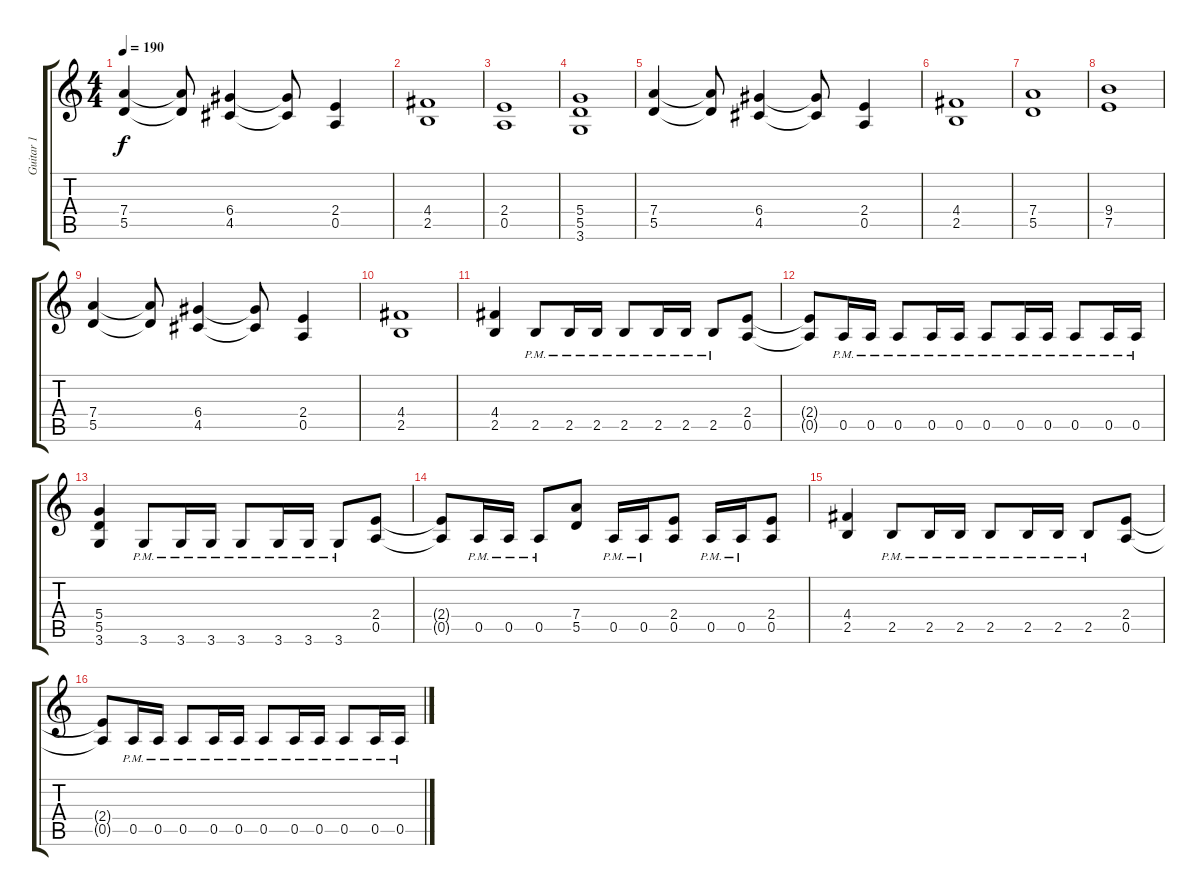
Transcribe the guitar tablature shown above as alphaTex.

\track ("Guitar 1" "Guitar 1") {instrument distortionguitar}
\staff {score tabs}
\tuning (E4 B3 G3 D3 A2 E2) {hide}
\ts (4 4)
\tempo 190
\clef g2
\ks c
(7.4 5.5).4{dy f} (7.4{t} 5.5{t}).8 (6.4 4.5).4 (6.4{t} 4.5{t}).8 (2.4 0.5).4 |
(4.4 2.5).1 |
(2.4 0.5).1 |
(5.4 5.5 3.6).1 |
(7.4 5.5).4 (7.4{t} 5.5{t}).8 (6.4 4.5).4 (6.4{t} 4.5{t}).8 (2.4 0.5).4 |
(4.4 2.5).1 |
(7.4 5.5).1 |
(9.4 7.5).1 |
(7.4 5.5).4 (7.4{t} 5.5{t}).8 (6.4 4.5).4 (6.4{t} 4.5{t}).8 (2.4 0.5).4 |
(4.4 2.5).1 |
(4.4 2.5).4 2.5{pm}.8 2.5{pm}.16 2.5{pm}.16 2.5{pm}.8 2.5{pm}.16 2.5{pm}.16 2.5{pm}.8 (2.4 0.5).8 |
(2.4{t} 0.5{t}).8 0.5{pm}.16 0.5{pm}.16 0.5{pm}.8 0.5{pm}.16 0.5{pm}.16 0.5{pm}.8 0.5{pm}.16 0.5{pm}.16 0.5{pm}.8 0.5{pm}.16 0.5{pm}.16 |
(5.4 5.5 3.6).4 3.6{pm}.8 3.6{pm}.16 3.6{pm}.16 3.6{pm}.8 3.6{pm}.16 3.6{pm}.16 3.6{pm}.8 (2.4 0.5).8 |
(2.4{t} 0.5{t}).8 0.5{pm}.16 0.5{pm}.16 0.5{pm}.8 (7.4 5.5).8 0.5{pm}.16 0.5{pm}.16 (2.4 0.5).8 0.5{pm}.16 0.5{pm}.16 (2.4 0.5).8 |
(4.4 2.5).4 2.5{pm}.8 2.5{pm}.16 2.5{pm}.16 2.5{pm}.8 2.5{pm}.16 2.5{pm}.16 2.5{pm}.8 (2.4 0.5).8 |
(2.4{t} 0.5{t}).8 0.5{pm}.16 0.5{pm}.16 0.5{pm}.8 0.5{pm}.16 0.5{pm}.16 0.5{pm}.8 0.5{pm}.16 0.5{pm}.16 0.5{pm}.8 0.5{pm}.16 0.5{pm}.16
